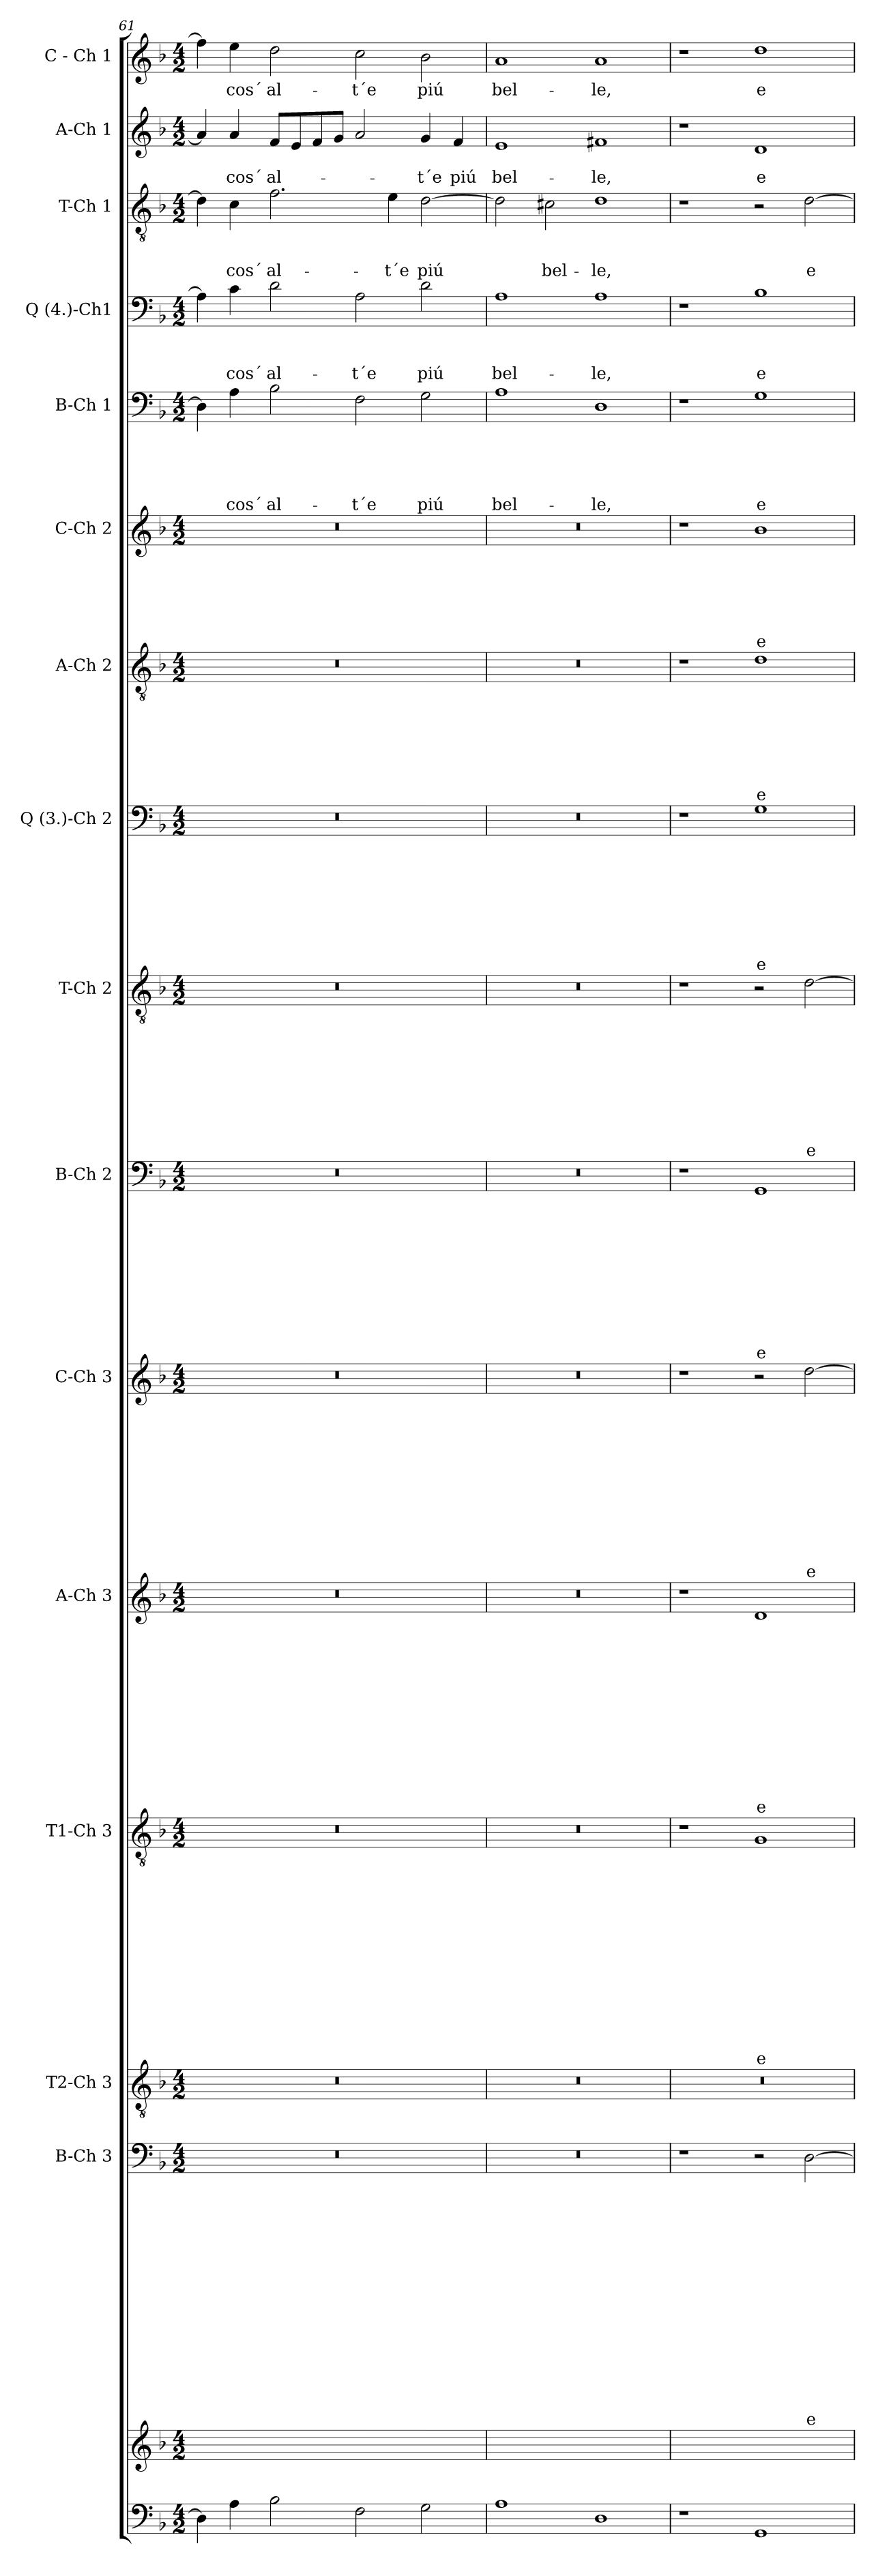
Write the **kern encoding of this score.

**kern	**kern	**kern	**text	**text	**text	**text	**text	**text	**text	**text	**text	**text	**text	**text	**text	**text	**text	**kern	**kern	**text	**text	**text	**text	**text	**text	**text	**text	**text	**text	**text	**text	**text	**kern	**text	**text	**text	**text	**text	**text	**text	**text	**text	**text	**text	**text	**kern	**text	**text	**text	**text	**text	**text	**text	**text	**text	**text	**text	**kern	**text	**text	**text	**text	**text	**text	**text	**text	**text	**text	**kern	**text	**text	**text	**text	**text	**text	**text	**text	**text	**kern	**text	**text	**text	**text	**text	**text	**text	**text	**kern	**text	**text	**text	**text	**text	**text	**text	**kern	**text	**text	**text	**text	**text	**text	**kern	**text	**text	**text	**text	**text	**kern	**text	**text	**text	**kern	**text	**text	**text	**kern	**text	**text	**kern	**text
*part16	*part16	*part15	*part15	*part15	*part15	*part15	*part15	*part15	*part15	*part15	*part15	*part15	*part15	*part15	*part15	*part15	*part15	*part14	*part13	*part13	*part13	*part13	*part13	*part13	*part13	*part13	*part13	*part13	*part13	*part13	*part13	*part13	*part12	*part12	*part12	*part12	*part12	*part12	*part12	*part12	*part12	*part12	*part12	*part12	*part12	*part11	*part11	*part11	*part11	*part11	*part11	*part11	*part11	*part11	*part11	*part11	*part11	*part10	*part10	*part10	*part10	*part10	*part10	*part10	*part10	*part10	*part10	*part10	*part9	*part9	*part9	*part9	*part9	*part9	*part9	*part9	*part9	*part9	*part8	*part8	*part8	*part8	*part8	*part8	*part8	*part8	*part8	*part7	*part7	*part7	*part7	*part7	*part7	*part7	*part7	*part6	*part6	*part6	*part6	*part6	*part6	*part6	*part5	*part5	*part5	*part5	*part5	*part5	*part4	*part4	*part4	*part4	*part3	*part3	*part3	*part3	*part2	*part2	*part2	*part1	*part1
*staff17	*staff16	*staff15	*staff15	*staff15	*staff15	*staff15	*staff15	*staff15	*staff15	*staff15	*staff15	*staff15	*staff15	*staff15	*staff15	*staff15	*staff15	*staff14	*staff13	*staff13	*staff13	*staff13	*staff13	*staff13	*staff13	*staff13	*staff13	*staff13	*staff13	*staff13	*staff13	*staff13	*staff12	*staff12	*staff12	*staff12	*staff12	*staff12	*staff12	*staff12	*staff12	*staff12	*staff12	*staff12	*staff12	*staff11	*staff11	*staff11	*staff11	*staff11	*staff11	*staff11	*staff11	*staff11	*staff11	*staff11	*staff11	*staff10	*staff10	*staff10	*staff10	*staff10	*staff10	*staff10	*staff10	*staff10	*staff10	*staff10	*staff9	*staff9	*staff9	*staff9	*staff9	*staff9	*staff9	*staff9	*staff9	*staff9	*staff8	*staff8	*staff8	*staff8	*staff8	*staff8	*staff8	*staff8	*staff8	*staff7	*staff7	*staff7	*staff7	*staff7	*staff7	*staff7	*staff7	*staff6	*staff6	*staff6	*staff6	*staff6	*staff6	*staff6	*staff5	*staff5	*staff5	*staff5	*staff5	*staff5	*staff4	*staff4	*staff4	*staff4	*staff3	*staff3	*staff3	*staff3	*staff2	*staff2	*staff2	*staff1	*staff1
*	*	*I"B-Ch 3	*	*	*	*	*	*	*	*	*	*	*	*	*	*	*	*I"T2-Ch 3	*I"T1-Ch 3	*	*	*	*	*	*	*	*	*	*	*	*	*	*I"A-Ch 3	*	*	*	*	*	*	*	*	*	*	*	*	*I"C-Ch 3	*	*	*	*	*	*	*	*	*	*	*	*I"B-Ch 2	*	*	*	*	*	*	*	*	*	*	*I"T-Ch 2	*	*	*	*	*	*	*	*	*	*I"Q (3.)-Ch 2	*	*	*	*	*	*	*	*	*I"A-Ch 2	*	*	*	*	*	*	*	*I"C-Ch 2	*	*	*	*	*	*	*I"B-Ch 1	*	*	*	*	*	*I"Q (4.)-Ch1	*	*	*	*I"T-Ch 1	*	*	*	*I"A-Ch 1	*	*	*I"C - Ch 1	*
*clefF4	*clefG2	*clefF4	*	*	*	*	*	*	*	*	*	*	*	*	*	*	*	*clefGv2	*clefGv2	*	*	*	*	*	*	*	*	*	*	*	*	*	*clefG2	*	*	*	*	*	*	*	*	*	*	*	*	*clefG2	*	*	*	*	*	*	*	*	*	*	*	*clefF4	*	*	*	*	*	*	*	*	*	*	*clefGv2	*	*	*	*	*	*	*	*	*	*clefF4	*	*	*	*	*	*	*	*	*clefGv2	*	*	*	*	*	*	*	*clefG2	*	*	*	*	*	*	*clefF4	*	*	*	*	*	*clefF4	*	*	*	*clefGv2	*	*	*	*clefG2	*	*	*clefG2	*
*k[b-]	*k[b-]	*k[b-]	*	*	*	*	*	*	*	*	*	*	*	*	*	*	*	*k[b-]	*k[b-]	*	*	*	*	*	*	*	*	*	*	*	*	*	*k[b-]	*	*	*	*	*	*	*	*	*	*	*	*	*k[b-]	*	*	*	*	*	*	*	*	*	*	*	*k[b-]	*	*	*	*	*	*	*	*	*	*	*k[b-]	*	*	*	*	*	*	*	*	*	*k[b-]	*	*	*	*	*	*	*	*	*k[b-]	*	*	*	*	*	*	*	*k[b-]	*	*	*	*	*	*	*k[b-]	*	*	*	*	*	*k[b-]	*	*	*	*k[b-]	*	*	*	*k[b-]	*	*	*k[b-]	*
*F:	*F:	*F:	*	*	*	*	*	*	*	*	*	*	*	*	*	*	*	*F:	*F:	*	*	*	*	*	*	*	*	*	*	*	*	*	*F:	*	*	*	*	*	*	*	*	*	*	*	*	*F:	*	*	*	*	*	*	*	*	*	*	*	*F:	*	*	*	*	*	*	*	*	*	*	*F:	*	*	*	*	*	*	*	*	*	*F:	*	*	*	*	*	*	*	*	*F:	*	*	*	*	*	*	*	*F:	*	*	*	*	*	*	*F:	*	*	*	*	*	*F:	*	*	*	*F:	*	*	*	*F:	*	*	*F:	*
*M4/2	*M4/2	*M4/2	*	*	*	*	*	*	*	*	*	*	*	*	*	*	*	*M4/2	*M4/2	*	*	*	*	*	*	*	*	*	*	*	*	*	*M4/2	*	*	*	*	*	*	*	*	*	*	*	*	*M4/2	*	*	*	*	*	*	*	*	*	*	*	*M4/2	*	*	*	*	*	*	*	*	*	*	*M4/2	*	*	*	*	*	*	*	*	*	*M4/2	*	*	*	*	*	*	*	*	*M4/2	*	*	*	*	*	*	*	*M4/2	*	*	*	*	*	*	*M4/2	*	*	*	*	*	*M4/2	*	*	*	*M4/2	*	*	*	*M4/2	*	*	*M4/2	*
=61	=61	=61	=61	=61	=61	=61	=61	=61	=61	=61	=61	=61	=61	=61	=61	=61	=61	=61	=61	=61	=61	=61	=61	=61	=61	=61	=61	=61	=61	=61	=61	=61	=61	=61	=61	=61	=61	=61	=61	=61	=61	=61	=61	=61	=61	=61	=61	=61	=61	=61	=61	=61	=61	=61	=61	=61	=61	=61	=61	=61	=61	=61	=61	=61	=61	=61	=61	=61	=61	=61	=61	=61	=61	=61	=61	=61	=61	=61	=61	=61	=61	=61	=61	=61	=61	=61	=61	=61	=61	=61	=61	=61	=61	=61	=61	=61	=61	=61	=61	=61	=61	=61	=61	=61	=61	=61	=61	=61	=61	=61	=61	=61	=61	=61	=61	=61	=61	=61	=61	=61	=61
4D\]	0ryy	0r	.	.	.	.	.	.	.	.	.	.	.	.	.	.	.	0r	0r	.	.	.	.	.	.	.	.	.	.	.	.	.	0r	.	.	.	.	.	.	.	.	.	.	.	.	0r	.	.	.	.	.	.	.	.	.	.	.	0r	.	.	.	.	.	.	.	.	.	.	0r	.	.	.	.	.	.	.	.	.	0r	.	.	.	.	.	.	.	.	0r	.	.	.	.	.	.	.	0r	.	.	.	.	.	.	4D\]	.	.	.	.	.	4A\]	.	.	.	4d\]	.	.	.	4a/]	.	.	4ff\]	.
!	!	!	!	!	!	!	!	!	!	!	!	!	!	!	!	!	!	!	!	!	!	!	!	!	!	!	!	!	!	!	!	!	!	!	!	!	!	!	!	!	!	!	!	!	!	!	!	!	!	!	!	!	!	!	!	!	!	!	!	!	!	!	!	!	!	!	!	!	!	!	!	!	!	!	!	!	!	!	!	!	!	!	!	!	!	!	!	!	!	!	!	!	!	!	!	!	!	!	!	!	!	!	!	!	!	!	!	!LO:LY:b	!	!	!	!LO:LY:b	!	!	!	!LO:LY:b	!	!	!LO:LY:b	!	!LO:LY:b
4A\	.	.	.	.	.	.	.	.	.	.	.	.	.	.	.	.	.	.	.	.	.	.	.	.	.	.	.	.	.	.	.	.	.	.	.	.	.	.	.	.	.	.	.	.	.	.	.	.	.	.	.	.	.	.	.	.	.	.	.	.	.	.	.	.	.	.	.	.	.	.	.	.	.	.	.	.	.	.	.	.	.	.	.	.	.	.	.	.	.	.	.	.	.	.	.	.	.	.	.	.	.	.	4A\	.	.	.	.	cos´	4c\	.	.	cos´	4c\	.	.	cos´	4a/	.	cos´	4ee\	cos´
!	!	!	!	!	!	!	!	!	!	!	!	!	!	!	!	!	!	!	!	!	!	!	!	!	!	!	!	!	!	!	!	!	!	!	!	!	!	!	!	!	!	!	!	!	!	!	!	!	!	!	!	!	!	!	!	!	!	!	!	!	!	!	!	!	!	!	!	!	!	!	!	!	!	!	!	!	!	!	!	!	!	!	!	!	!	!	!	!	!	!	!	!	!	!	!	!	!	!	!	!	!	!	!	!	!	!	!	!LO:LY:b	!	!	!	!LO:LY:b	!	!	!	!LO:LY:b	!	!	!LO:LY:b	!	!LO:LY:b
2B-\	.	.	.	.	.	.	.	.	.	.	.	.	.	.	.	.	.	.	.	.	.	.	.	.	.	.	.	.	.	.	.	.	.	.	.	.	.	.	.	.	.	.	.	.	.	.	.	.	.	.	.	.	.	.	.	.	.	.	.	.	.	.	.	.	.	.	.	.	.	.	.	.	.	.	.	.	.	.	.	.	.	.	.	.	.	.	.	.	.	.	.	.	.	.	.	.	.	.	.	.	.	.	2B-\	.	.	.	.	al-	2d\	.	.	al-	2.f\	.	.	al-	8f/L	.	al-	2dd\	al-
.	.	.	.	.	.	.	.	.	.	.	.	.	.	.	.	.	.	.	.	.	.	.	.	.	.	.	.	.	.	.	.	.	.	.	.	.	.	.	.	.	.	.	.	.	.	.	.	.	.	.	.	.	.	.	.	.	.	.	.	.	.	.	.	.	.	.	.	.	.	.	.	.	.	.	.	.	.	.	.	.	.	.	.	.	.	.	.	.	.	.	.	.	.	.	.	.	.	.	.	.	.	.	.	.	.	.	.	.	.	.	.	.	.	.	.	.	8e/	.	.	.	.
.	.	.	.	.	.	.	.	.	.	.	.	.	.	.	.	.	.	.	.	.	.	.	.	.	.	.	.	.	.	.	.	.	.	.	.	.	.	.	.	.	.	.	.	.	.	.	.	.	.	.	.	.	.	.	.	.	.	.	.	.	.	.	.	.	.	.	.	.	.	.	.	.	.	.	.	.	.	.	.	.	.	.	.	.	.	.	.	.	.	.	.	.	.	.	.	.	.	.	.	.	.	.	.	.	.	.	.	.	.	.	.	.	.	.	.	.	8f/	.	.	.	.
.	.	.	.	.	.	.	.	.	.	.	.	.	.	.	.	.	.	.	.	.	.	.	.	.	.	.	.	.	.	.	.	.	.	.	.	.	.	.	.	.	.	.	.	.	.	.	.	.	.	.	.	.	.	.	.	.	.	.	.	.	.	.	.	.	.	.	.	.	.	.	.	.	.	.	.	.	.	.	.	.	.	.	.	.	.	.	.	.	.	.	.	.	.	.	.	.	.	.	.	.	.	.	.	.	.	.	.	.	.	.	.	.	.	.	.	.	8g/J	.	.	.	.
!	!	!	!	!	!	!	!	!	!	!	!	!	!	!	!	!	!	!	!	!	!	!	!	!	!	!	!	!	!	!	!	!	!	!	!	!	!	!	!	!	!	!	!	!	!	!	!	!	!	!	!	!	!	!	!	!	!	!	!	!	!	!	!	!	!	!	!	!	!	!	!	!	!	!	!	!	!	!	!	!	!	!	!	!	!	!	!	!	!	!	!	!	!	!	!	!	!	!	!	!	!	!	!	!	!	!	!	!LO:LY:b	!	!	!	!LO:LY:b	!	!	!	!	!	!	!	!	!LO:LY:b
2F\	.	.	.	.	.	.	.	.	.	.	.	.	.	.	.	.	.	.	.	.	.	.	.	.	.	.	.	.	.	.	.	.	.	.	.	.	.	.	.	.	.	.	.	.	.	.	.	.	.	.	.	.	.	.	.	.	.	.	.	.	.	.	.	.	.	.	.	.	.	.	.	.	.	.	.	.	.	.	.	.	.	.	.	.	.	.	.	.	.	.	.	.	.	.	.	.	.	.	.	.	.	.	2F\	.	.	.	.	-t´e	2A\	.	.	-t´e	.	.	.	.	2a/	.	.	2cc\	-t´e
!	!	!	!	!	!	!	!	!	!	!	!	!	!	!	!	!	!	!	!	!	!	!	!	!	!	!	!	!	!	!	!	!	!	!	!	!	!	!	!	!	!	!	!	!	!	!	!	!	!	!	!	!	!	!	!	!	!	!	!	!	!	!	!	!	!	!	!	!	!	!	!	!	!	!	!	!	!	!	!	!	!	!	!	!	!	!	!	!	!	!	!	!	!	!	!	!	!	!	!	!	!	!	!	!	!	!	!	!	!	!	!	!	!	!	!	!LO:LY:b	!	!	!	!	!
.	.	.	.	.	.	.	.	.	.	.	.	.	.	.	.	.	.	.	.	.	.	.	.	.	.	.	.	.	.	.	.	.	.	.	.	.	.	.	.	.	.	.	.	.	.	.	.	.	.	.	.	.	.	.	.	.	.	.	.	.	.	.	.	.	.	.	.	.	.	.	.	.	.	.	.	.	.	.	.	.	.	.	.	.	.	.	.	.	.	.	.	.	.	.	.	.	.	.	.	.	.	.	.	.	.	.	.	.	.	.	.	.	4e\	.	.	-t´e	.	.	.	.	.
!	!	!	!	!	!	!	!	!	!	!	!	!	!	!	!	!	!	!	!	!	!	!	!	!	!	!	!	!	!	!	!	!	!	!	!	!	!	!	!	!	!	!	!	!	!	!	!	!	!	!	!	!	!	!	!	!	!	!	!	!	!	!	!	!	!	!	!	!	!	!	!	!	!	!	!	!	!	!	!	!	!	!	!	!	!	!	!	!	!	!	!	!	!	!	!	!	!	!	!	!	!	!	!	!	!	!	!	!LO:LY:b	!	!	!	!LO:LY:b	!	!	!	!LO:LY:b	!	!	!LO:LY:b	!	!LO:LY:b
2G\	.	.	.	.	.	.	.	.	.	.	.	.	.	.	.	.	.	.	.	.	.	.	.	.	.	.	.	.	.	.	.	.	.	.	.	.	.	.	.	.	.	.	.	.	.	.	.	.	.	.	.	.	.	.	.	.	.	.	.	.	.	.	.	.	.	.	.	.	.	.	.	.	.	.	.	.	.	.	.	.	.	.	.	.	.	.	.	.	.	.	.	.	.	.	.	.	.	.	.	.	.	.	2G\	.	.	.	.	piú	2d\	.	.	piú	[2d\	.	.	piú	4g/	.	-t´e	2b-\	piú
!	!	!	!	!	!	!	!	!	!	!	!	!	!	!	!	!	!	!	!	!	!	!	!	!	!	!	!	!	!	!	!	!	!	!	!	!	!	!	!	!	!	!	!	!	!	!	!	!	!	!	!	!	!	!	!	!	!	!	!	!	!	!	!	!	!	!	!	!	!	!	!	!	!	!	!	!	!	!	!	!	!	!	!	!	!	!	!	!	!	!	!	!	!	!	!	!	!	!	!	!	!	!	!	!	!	!	!	!	!	!	!	!	!	!	!	!	!	!	!LO:LY:b	!	!
.	.	.	.	.	.	.	.	.	.	.	.	.	.	.	.	.	.	.	.	.	.	.	.	.	.	.	.	.	.	.	.	.	.	.	.	.	.	.	.	.	.	.	.	.	.	.	.	.	.	.	.	.	.	.	.	.	.	.	.	.	.	.	.	.	.	.	.	.	.	.	.	.	.	.	.	.	.	.	.	.	.	.	.	.	.	.	.	.	.	.	.	.	.	.	.	.	.	.	.	.	.	.	.	.	.	.	.	.	.	.	.	.	.	.	.	.	4f/	.	piú	.	.
=62	=62	=62	=62	=62	=62	=62	=62	=62	=62	=62	=62	=62	=62	=62	=62	=62	=62	=62	=62	=62	=62	=62	=62	=62	=62	=62	=62	=62	=62	=62	=62	=62	=62	=62	=62	=62	=62	=62	=62	=62	=62	=62	=62	=62	=62	=62	=62	=62	=62	=62	=62	=62	=62	=62	=62	=62	=62	=62	=62	=62	=62	=62	=62	=62	=62	=62	=62	=62	=62	=62	=62	=62	=62	=62	=62	=62	=62	=62	=62	=62	=62	=62	=62	=62	=62	=62	=62	=62	=62	=62	=62	=62	=62	=62	=62	=62	=62	=62	=62	=62	=62	=62	=62	=62	=62	=62	=62	=62	=62	=62	=62	=62	=62	=62	=62	=62	=62	=62	=62	=62	=62
!	!	!	!	!	!	!	!	!	!	!	!	!	!	!	!	!	!	!	!	!	!	!	!	!	!	!	!	!	!	!	!	!	!	!	!	!	!	!	!	!	!	!	!	!	!	!	!	!	!	!	!	!	!	!	!	!	!	!	!	!	!	!	!	!	!	!	!	!	!	!	!	!	!	!	!	!	!	!	!	!	!	!	!	!	!	!	!	!	!	!	!	!	!	!	!	!	!	!	!	!	!	!	!	!	!	!	!	!LO:LY:b	!	!	!	!LO:LY:b	!	!	!	!	!	!	!LO:LY:b	!	!LO:LY:b
1A	0ryy	0r	.	.	.	.	.	.	.	.	.	.	.	.	.	.	.	0r	0r	.	.	.	.	.	.	.	.	.	.	.	.	.	0r	.	.	.	.	.	.	.	.	.	.	.	.	0r	.	.	.	.	.	.	.	.	.	.	.	0r	.	.	.	.	.	.	.	.	.	.	0r	.	.	.	.	.	.	.	.	.	0r	.	.	.	.	.	.	.	.	0r	.	.	.	.	.	.	.	0r	.	.	.	.	.	.	1A	.	.	.	.	bel-	1A	.	.	bel-	2d\]	.	.	.	1e	.	bel-	1a	bel-
!	!	!	!	!	!	!	!	!	!	!	!	!	!	!	!	!	!	!	!	!	!	!	!	!	!	!	!	!	!	!	!	!	!	!	!	!	!	!	!	!	!	!	!	!	!	!	!	!	!	!	!	!	!	!	!	!	!	!	!	!	!	!	!	!	!	!	!	!	!	!	!	!	!	!	!	!	!	!	!	!	!	!	!	!	!	!	!	!	!	!	!	!	!	!	!	!	!	!	!	!	!	!	!	!	!	!	!	!	!	!	!	!	!	!	!	!LO:LY:b	!	!	!	!	!
.	.	.	.	.	.	.	.	.	.	.	.	.	.	.	.	.	.	.	.	.	.	.	.	.	.	.	.	.	.	.	.	.	.	.	.	.	.	.	.	.	.	.	.	.	.	.	.	.	.	.	.	.	.	.	.	.	.	.	.	.	.	.	.	.	.	.	.	.	.	.	.	.	.	.	.	.	.	.	.	.	.	.	.	.	.	.	.	.	.	.	.	.	.	.	.	.	.	.	.	.	.	.	.	.	.	.	.	.	.	.	.	.	2c#X\	.	.	bel-	.	.	.	.	.
!	!	!	!	!	!	!	!	!	!	!	!	!	!	!	!	!	!	!	!	!	!	!	!	!	!	!	!	!	!	!	!	!	!	!	!	!	!	!	!	!	!	!	!	!	!	!	!	!	!	!	!	!	!	!	!	!	!	!	!	!	!	!	!	!	!	!	!	!	!	!	!	!	!	!	!	!	!	!	!	!	!	!	!	!	!	!	!	!	!	!	!	!	!	!	!	!	!	!	!	!	!	!	!	!	!	!	!	!LO:LY:b	!	!	!	!LO:LY:b	!	!	!	!LO:LY:b	!	!	!LO:LY:b	!	!LO:LY:b
1D	.	.	.	.	.	.	.	.	.	.	.	.	.	.	.	.	.	.	.	.	.	.	.	.	.	.	.	.	.	.	.	.	.	.	.	.	.	.	.	.	.	.	.	.	.	.	.	.	.	.	.	.	.	.	.	.	.	.	.	.	.	.	.	.	.	.	.	.	.	.	.	.	.	.	.	.	.	.	.	.	.	.	.	.	.	.	.	.	.	.	.	.	.	.	.	.	.	.	.	.	.	.	1D	.	.	.	.	-le,	1A	.	.	-le,	1d	.	.	-le,	1f#X	.	-le,	1a	-le,
=63	=63	=63	=63	=63	=63	=63	=63	=63	=63	=63	=63	=63	=63	=63	=63	=63	=63	=63	=63	=63	=63	=63	=63	=63	=63	=63	=63	=63	=63	=63	=63	=63	=63	=63	=63	=63	=63	=63	=63	=63	=63	=63	=63	=63	=63	=63	=63	=63	=63	=63	=63	=63	=63	=63	=63	=63	=63	=63	=63	=63	=63	=63	=63	=63	=63	=63	=63	=63	=63	=63	=63	=63	=63	=63	=63	=63	=63	=63	=63	=63	=63	=63	=63	=63	=63	=63	=63	=63	=63	=63	=63	=63	=63	=63	=63	=63	=63	=63	=63	=63	=63	=63	=63	=63	=63	=63	=63	=63	=63	=63	=63	=63	=63	=63	=63	=63	=63	=63	=63	=63	=63
1r	0ryy	1r	.	.	.	.	.	.	.	.	.	.	.	.	.	.	.	0r	1r	.	.	.	.	.	.	.	.	.	.	.	.	.	1r	.	.	.	.	.	.	.	.	.	.	.	.	1r	.	.	.	.	.	.	.	.	.	.	.	1r	.	.	.	.	.	.	.	.	.	.	1r	.	.	.	.	.	.	.	.	.	1r	.	.	.	.	.	.	.	.	1r	.	.	.	.	.	.	.	1r	.	.	.	.	.	.	1r	.	.	.	.	.	1r	.	.	.	1r	.	.	.	1r	.	.	1r	.
!	!	!	!	!	!	!	!	!	!	!	!	!	!	!	!	!	!	!	!	!	!	!	!	!	!	!	!	!	!	!	!	!LO:LY:b	!	!	!	!	!	!	!	!	!	!	!	!	!LO:LY:b	!	!	!	!	!	!	!	!	!	!	!	!	!	!	!	!	!	!	!	!	!	!	!LO:LY:b	!	!	!	!	!	!	!	!	!	!	!	!	!	!	!	!	!	!	!LO:LY:b	!	!	!	!	!	!	!	!LO:LY:b	!	!	!	!	!	!	!LO:LY:b	!	!	!	!	!	!LO:LY:b	!	!	!	!LO:LY:b	!	!	!	!	!	!	!LO:LY:b	!	!LO:LY:b
1GG	.	2r	.	.	.	.	.	.	.	.	.	.	.	.	.	.	.	.	1G	.	.	.	.	.	.	.	.	.	.	.	.	e	1d	.	.	.	.	.	.	.	.	.	.	.	e	2r	.	.	.	.	.	.	.	.	.	.	.	1GG	.	.	.	.	.	.	.	.	.	e	2r	.	.	.	.	.	.	.	.	.	1G	.	.	.	.	.	.	.	e	1d	.	.	.	.	.	.	e	1b-	.	.	.	.	.	e	1G	.	.	.	.	e	1B-	.	.	e	2r	.	.	.	1d	.	e	1dd	e
!	!	!	!	!	!	!	!	!	!	!	!	!	!	!	!	!	!LO:LY:b	!	!	!	!	!	!	!	!	!	!	!	!	!	!	!	!	!	!	!	!	!	!	!	!	!	!	!	!	!	!	!	!	!	!	!	!	!	!	!	!LO:LY:b	!	!	!	!	!	!	!	!	!	!	!	!	!	!	!	!	!	!	!	!	!LO:LY:b	!	!	!	!	!	!	!	!	!	!	!	!	!	!	!	!	!	!	!	!	!	!	!	!	!	!	!	!	!	!	!	!	!	!	!	!	!	!LO:LY:b	!	!	!	!	!
.	.	[2D\	.	.	.	.	.	.	.	.	.	.	.	.	.	.	e	.	.	.	.	.	.	.	.	.	.	.	.	.	.	.	.	.	.	.	.	.	.	.	.	.	.	.	.	[2dd\	.	.	.	.	.	.	.	.	.	.	e	.	.	.	.	.	.	.	.	.	.	.	[2d\	.	.	.	.	.	.	.	.	e	.	.	.	.	.	.	.	.	.	.	.	.	.	.	.	.	.	.	.	.	.	.	.	.	.	.	.	.	.	.	.	.	.	.	[2d\	.	.	e	.	.	.	.	.
=	=	=	=	=	=	=	=	=	=	=	=	=	=	=	=	=	=	=	=	=	=	=	=	=	=	=	=	=	=	=	=	=	=	=	=	=	=	=	=	=	=	=	=	=	=	=	=	=	=	=	=	=	=	=	=	=	=	=	=	=	=	=	=	=	=	=	=	=	=	=	=	=	=	=	=	=	=	=	=	=	=	=	=	=	=	=	=	=	=	=	=	=	=	=	=	=	=	=	=	=	=	=	=	=	=	=	=	=	=	=	=	=	=	=	=	=	=	=	=	=	=
*-	*-	*-	*-	*-	*-	*-	*-	*-	*-	*-	*-	*-	*-	*-	*-	*-	*-	*-	*-	*-	*-	*-	*-	*-	*-	*-	*-	*-	*-	*-	*-	*-	*-	*-	*-	*-	*-	*-	*-	*-	*-	*-	*-	*-	*-	*-	*-	*-	*-	*-	*-	*-	*-	*-	*-	*-	*-	*-	*-	*-	*-	*-	*-	*-	*-	*-	*-	*-	*-	*-	*-	*-	*-	*-	*-	*-	*-	*-	*-	*-	*-	*-	*-	*-	*-	*-	*-	*-	*-	*-	*-	*-	*-	*-	*-	*-	*-	*-	*-	*-	*-	*-	*-	*-	*-	*-	*-	*-	*-	*-	*-	*-	*-	*-	*-	*-	*-	*-	*-	*-	*-
